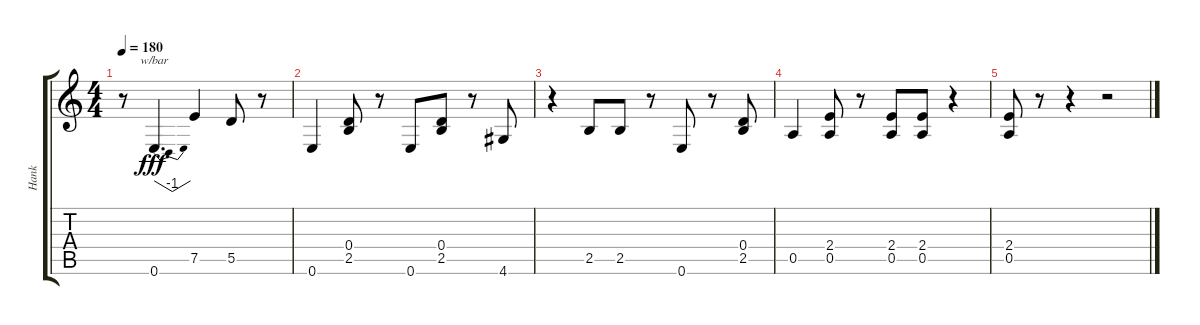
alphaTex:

\track ("Hank" "Hank") {instrument electricguitarjazz}
\staff {score tabs}
\tuning (E4 B3 G3 D3 A2 E2) {hide}
\ts (4 4)
\tempo 180
\clef g2
\ks c
r.8{dy fff} 0.6.4{d tbe (dip default 0 0 30 -4 60 0)} 7.5.4 5.5.8 r.8 |
0.6.4 (0.4 2.5).8 r.8 0.6.8 (0.4 2.5).8 r.8 4.6.8 |
r.4 2.5.8 2.5.8 r.8 0.6.8 r.8 (0.4 2.5).8 |
0.5.4 (2.4 0.5).8 r.8 (2.4 0.5).8 (2.4 0.5).8 r.4 |
(2.4 0.5).8 r.8 r.4 r.2
